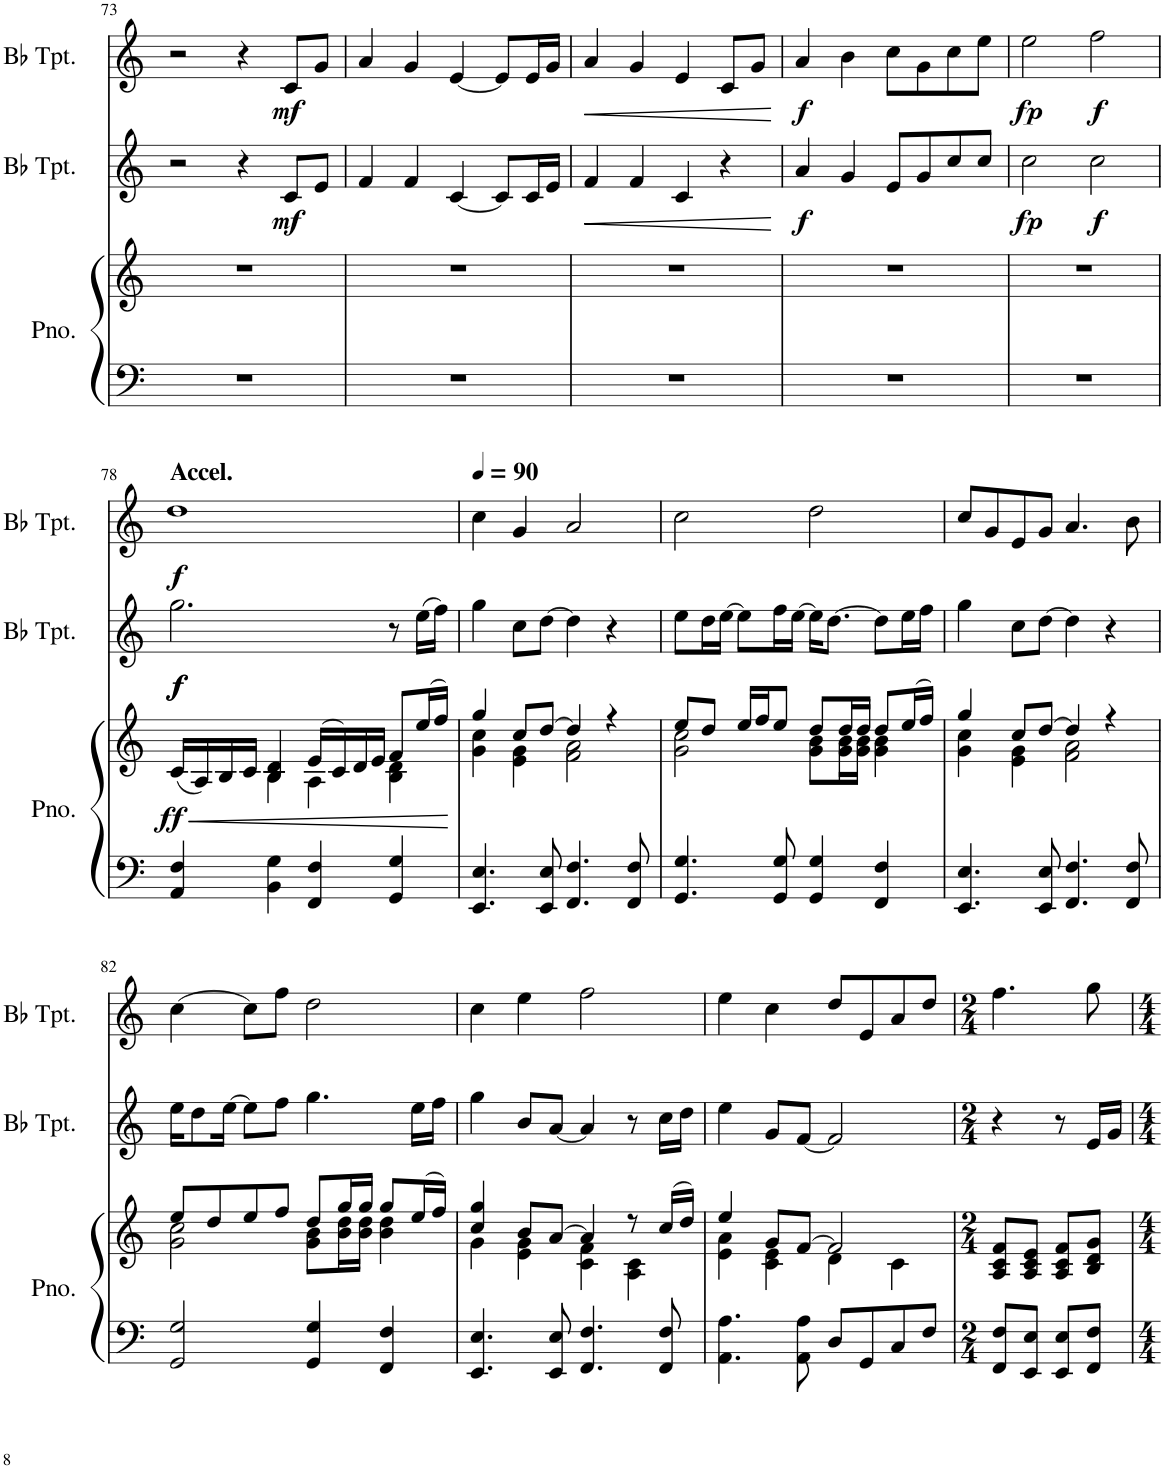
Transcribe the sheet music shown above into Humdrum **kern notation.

**kern	**kern	**dynam	**kern	**dynam	**kern	**dynam
*part3	*part3	*part3	*part2	*part2	*part1	*part1
*staff4	*staff3	*staff3/4	*staff2	*staff2	*staff1	*staff1
*I"Piano	*	*	*I"Bb Trumpet	*	*I"Bb Trumpet	*
*I'Pno.	*	*	*I'Bb Tpt.	*	*I'Bb Tpt.	*
!!LO:PB:g=z
*clefF4	*clefG2	*	*clefG2	*	*clefG2	*
*	*	*	*ITrd1c2	*	*ITrd1c2	*
*k[]	*k[]	*	*k[]	*	*k[]	*
*M4/4	*M4/4	*	*M4/4	*	*M4/4	*
=73	=73	=73	=73	=73	=73	=73
1r	1r	.	2r	.	2r	.
.	.	.	4r	.	4r	.
!	!	!	!	!LO:DY:b	!	!LO:DY:b
.	.	.	8c/L	mf	8c/L	mf
.	.	.	8e/J	.	8g/J	.
=74	=74	=74	=74	=74	=74	=74
1r	1r	.	4f/	.	4a/	.
.	.	.	4f/	.	4g/	.
.	.	.	[4c/	.	[4e/	.
.	.	.	8c/L]	.	8e/L]	.
.	.	.	16c/L	.	16e/L	.
.	.	.	16e/JJ	.	16g/JJ	.
=75	=75	=75	=75	=75	=75	=75
!	!	!	!	!LO:HP:b	!	!LO:HP:b
1r	1r	.	4f/	<	4a/	<
.	.	.	4f/	.	4g/	.
.	.	.	4c/	.	4e/	.
.	.	.	4r	.	8c/L	.
.	.	.	.	.	8g/J	.
.	.	.	.	[	.	[
=76	=76	=76	=76	=76	=76	=76
!	!	!	!	!LO:DY:b	!	!LO:DY:b
1r	1r	.	4a/	f	4a/	f
.	.	.	4g/	.	4b\	.
.	.	.	8e/L	.	8cc\L	.
.	.	.	8g/	.	8g\	.
.	.	.	8cc/	.	8cc\	.
.	.	.	8cc/J	.	8ee\J	.
=77	=77	=77	=77	=77	=77	=77
!	!	!	!	!LO:DY:b	!	!LO:DY:b
1r	1r	.	2cc\	fp	2ee\	fp
!	!	!	!	!LO:DY:b	!	!LO:DY:b
.	.	.	2cc\	f	2ff\	f
!!LO:LB:g=z
=78	=78	=78	=78	=78	=78	=78
!	!	!	!	!	!LO:TX:a:B:t=Accel.	!
!	!	!LO:HP:b	!	!	!	!
*	*^	*	*	*	*	*
!	!	!	!LO:DY:n=1:b	!	!LO:DY:b	!	!
!	!	!	!	!	!LO:DY:n=1:b	!	!LO:DY:b
4AA/ 4F/	(16c/LL	4ryy	< ff	2.gg\	f f	1dd	f
.	16A/)	.	.	.	.	.	.
.	16B/	.	.	.	.	.	.
.	16c/JJ	.	.	.	.	.	.
4BB\ 4G\	4B/ 4d/	4B\	.	.	.	.	.
4FF/ 4F/	(16e/LL	4A\	.	.	.	.	.
.	16c/)	.	.	.	.	.	.
.	16d/	.	.	.	.	.	.
.	16e/JJ	.	.	.	.	.	.
4GG/ 4G/	8f/L	4B\ 4d\	.	8r	.	.	.
.	(16ee/L	.	.	(16ee\LL	.	.	.
.	16ff/JJ)	.	.	16ff\JJ)	.	.	.
*	*v	*v	*	*	*	*	*
.	.	[	.	.	.	.
=79	=79	=79	=79	=79	=79	=79
*	*	*	*	*	*MM90	*
*	*^	*	*	*	*	*
4.EE/ 4.E/	4gg/	4g\ 4cc\	.	4gg\	.	4cc\	.
.	8cc/L	4e\ 4g\	.	8cc\L	.	4g/	.
8EE/ 8E/	[8dd/J	.	.	[8dd\J	.	.	.
4.FF/ 4.F/	4dd/]	2f\ 2a\	.	4dd\]	.	2a/	.
.	4r	.	.	4r	.	.	.
8FF/ 8F/	.	.	.	.	.	.	.
=80	=80	=80	=80	=80	=80	=80	=80
4.GG/ 4.G/	8ee/L	2g\ 2cc\	.	8ee\L	.	2cc\	.
.	8dd/J	.	.	16dd\L	.	.	.
.	.	.	.	[16ee\JJ	.	.	.
.	16ee/LL	.	.	8ee\L]	.	.	.
.	16ff/J	.	.	.	.	.	.
8GG/ 8G/	8ee/J	.	.	16ff\L	.	.	.
.	.	.	.	[16ee\JJ	.	.	.
4GG/ 4G/	8dd/L	8g\ 8b\L	.	16ee\KL]	.	2dd\	.
.	.	.	.	[8.dd\J	.	.	.
.	16dd/L	16g\ 16b\L	.	.	.	.	.
.	16dd/JJ	16g\ 16b\JJ	.	.	.	.	.
4FF/ 4F/	8dd/L	4g\ 4b\	.	8dd\L]	.	.	.
.	(16ee/L	.	.	16ee\L	.	.	.
.	16ff/JJ)	.	.	16ff\JJ	.	.	.
=81	=81	=81	=81	=81	=81	=81	=81
4.EE/ 4.E/	4gg/	4g\ 4cc\	.	4gg\	.	8cc/L	.
.	.	.	.	.	.	8g/	.
.	8cc/L	4e\ 4g\	.	8cc\L	.	8e/	.
8EE/ 8E/	[8dd/J	.	.	[8dd\J	.	8g/J	.
4.FF/ 4.F/	4dd/]	2f\ 2a\	.	4dd\]	.	4.a/	.
.	4r	.	.	4r	.	.	.
8FF/ 8F/	.	.	.	.	.	8b\	.
!!LO:LB:g=z
=82	=82	=82	=82	=82	=82	=82	=82
2GG/ 2G/	8ee/L	2g\ 2cc\	.	16ee\KL	.	[4cc\	.
.	.	.	.	8dd\	.	.	.
.	8dd/	.	.	.	.	.	.
.	.	.	.	[16ee\Jk	.	.	.
.	8ee/	.	.	8ee\L]	.	8cc\L]	.
.	8ff/J	.	.	8ff\J	.	8ff\J	.
4GG/ 4G/	8dd/L	8g\ 8b\L	.	4.gg\	.	2dd\	.
.	16gg/L	16b\ 16dd\L	.	.	.	.	.
.	16gg/JJ	16b\ 16dd\JJ	.	.	.	.	.
4FF/ 4F/	8gg/L	4b\ 4dd\	.	.	.	.	.
.	(16ee/L	.	.	16ee\LL	.	.	.
.	16ff/JJ)	.	.	16ff\JJ	.	.	.
=83	=83	=83	=83	=83	=83	=83	=83
4.EE/ 4.E/	4cc/ 4gg/	4g\	.	4gg\	.	4cc\	.
.	8b/L	4e\ 4g\	.	8b/L	.	4ee\	.
8EE/ 8E/	[8a/J	.	.	[8a/J	.	.	.
4.FF/ 4.F/	4a/]	4c\ 4f\	.	4a/]	.	2ff\	.
.	8r	4A\ 4c\	.	8r	.	.	.
8FF/ 8F/	(16cc/LL	.	.	16cc\LL	.	.	.
.	16dd/JJ)	.	.	16dd\JJ	.	.	.
=84	=84	=84	=84	=84	=84	=84	=84
4.AA\ 4.A\	4ee/	4e\ 4a\	.	4ee\	.	4ee\	.
.	8g/L	4c\ 4e\	.	8g/L	.	4cc\	.
8AA\ 8A\	[8f/J	.	.	[8f/J	.	.	.
8D/L	2f/]	4d\	.	2f/]	.	8dd/L	.
8GG/	.	.	.	.	.	8e/	.
8C/	.	4c\	.	.	.	8a/	.
8F/J	.	.	.	.	.	8dd/J	.
*	*v	*v	*	*	*	*	*
=85	=85	=85	=85	=85	=85	=85
*M2/4	*M2/4	*	*M2/4	*	*M2/4	*
8FF/ 8F/L	8A/ 8c/ 8f/L	.	4r	.	4.ff\	.
8EE/ 8E/J	8A/ 8c/ 8e/J	.	.	.	.	.
8EE/ 8E/L	8A/ 8c/ 8f/L	.	8r	.	.	.
8FF/ 8F/J	8B/ 8d/ 8g/J	.	16e/LL	.	8gg\	.
.	.	.	16g/JJ	.	.	.
=	=	=	=	=	=	=
*-	*-	*-	*-	*-	*-	*-
